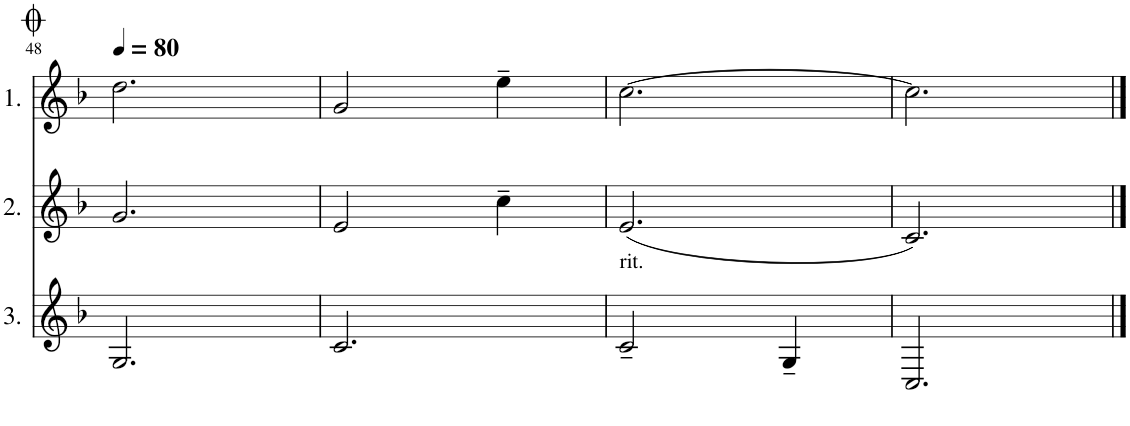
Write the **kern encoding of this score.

**kern	**kern	**kern
*part3	*part2	*part1
*staff3	*staff2	*staff1
*I"3.	*I"2.	*I"1.
!!LO:PB:g=z
*clefG2	*clefG2	*clefG2
*Trd4c7	*Trd4c7	*Trd4c7
*k[b-]	*k[b-]	*k[b-]
*M6/8	*M6/8	*M6/8
*MM80	*MM80	*MM80
=48	=48	=48
2.G/	2.g/	2.dd\
=49	=49	=49
2.c/	2e/	2g/
.	4cc~\	4ee~\
=50	=50	=50
!LO:TX:a:t=rit.	!	!
2c~/	(2.e/	[2.cc\
4G~/	.	.
=51	=51	=51
2.C/	2.c/)	2.cc\]
==	==	==
*-	*-	*-
